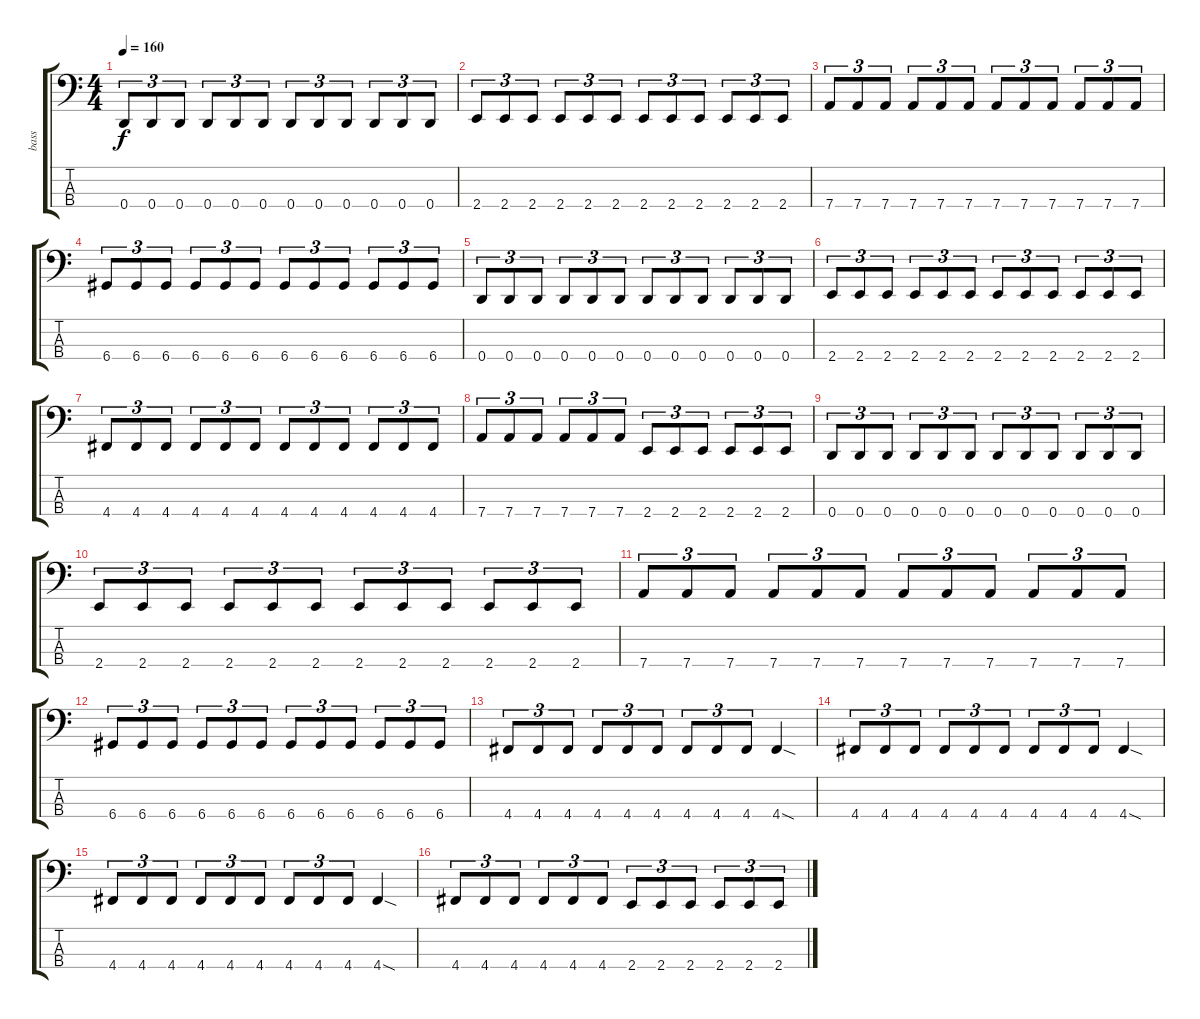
\track ("bass" "bass") {instrument electricbassfinger}
\staff {score tabs}
\tuning (F2 C2 G1 D1) {hide}
\ts (4 4)
\tempo 160
\clef f4
\ks c
0.4.8{tu (3 2) dy f} 0.4.8{tu (3 2)} 0.4.8{tu (3 2)} 0.4.8{tu (3 2)} 0.4.8{tu (3 2)} 0.4.8{tu (3 2)} 0.4.8{tu (3 2)} 0.4.8{tu (3 2)} 0.4.8{tu (3 2)} 0.4.8{tu (3 2)} 0.4.8{tu (3 2)} 0.4.8{tu (3 2)} |
2.4.8{tu (3 2)} 2.4.8{tu (3 2)} 2.4.8{tu (3 2)} 2.4.8{tu (3 2)} 2.4.8{tu (3 2)} 2.4.8{tu (3 2)} 2.4.8{tu (3 2)} 2.4.8{tu (3 2)} 2.4.8{tu (3 2)} 2.4.8{tu (3 2)} 2.4.8{tu (3 2)} 2.4.8{tu (3 2)} |
7.4.8{tu (3 2)} 7.4.8{tu (3 2)} 7.4.8{tu (3 2)} 7.4.8{tu (3 2)} 7.4.8{tu (3 2)} 7.4.8{tu (3 2)} 7.4.8{tu (3 2)} 7.4.8{tu (3 2)} 7.4.8{tu (3 2)} 7.4.8{tu (3 2)} 7.4.8{tu (3 2)} 7.4.8{tu (3 2)} |
6.4.8{tu (3 2)} 6.4.8{tu (3 2)} 6.4.8{tu (3 2)} 6.4.8{tu (3 2)} 6.4.8{tu (3 2)} 6.4.8{tu (3 2)} 6.4.8{tu (3 2)} 6.4.8{tu (3 2)} 6.4.8{tu (3 2)} 6.4.8{tu (3 2)} 6.4.8{tu (3 2)} 6.4.8{tu (3 2)} |
0.4.8{tu (3 2)} 0.4.8{tu (3 2)} 0.4.8{tu (3 2)} 0.4.8{tu (3 2)} 0.4.8{tu (3 2)} 0.4.8{tu (3 2)} 0.4.8{tu (3 2)} 0.4.8{tu (3 2)} 0.4.8{tu (3 2)} 0.4.8{tu (3 2)} 0.4.8{tu (3 2)} 0.4.8{tu (3 2)} |
2.4.8{tu (3 2)} 2.4.8{tu (3 2)} 2.4.8{tu (3 2)} 2.4.8{tu (3 2)} 2.4.8{tu (3 2)} 2.4.8{tu (3 2)} 2.4.8{tu (3 2)} 2.4.8{tu (3 2)} 2.4.8{tu (3 2)} 2.4.8{tu (3 2)} 2.4.8{tu (3 2)} 2.4.8{tu (3 2)} |
4.4.8{tu (3 2)} 4.4.8{tu (3 2)} 4.4.8{tu (3 2)} 4.4.8{tu (3 2)} 4.4.8{tu (3 2)} 4.4.8{tu (3 2)} 4.4.8{tu (3 2)} 4.4.8{tu (3 2)} 4.4.8{tu (3 2)} 4.4.8{tu (3 2)} 4.4.8{tu (3 2)} 4.4.8{tu (3 2)} |
7.4.8{tu (3 2)} 7.4.8{tu (3 2)} 7.4.8{tu (3 2)} 7.4.8{tu (3 2)} 7.4.8{tu (3 2)} 7.4.8{tu (3 2)} 2.4.8{tu (3 2)} 2.4.8{tu (3 2)} 2.4.8{tu (3 2)} 2.4.8{tu (3 2)} 2.4.8{tu (3 2)} 2.4.8{tu (3 2)} |
0.4.8{tu (3 2)} 0.4.8{tu (3 2)} 0.4.8{tu (3 2)} 0.4.8{tu (3 2)} 0.4.8{tu (3 2)} 0.4.8{tu (3 2)} 0.4.8{tu (3 2)} 0.4.8{tu (3 2)} 0.4.8{tu (3 2)} 0.4.8{tu (3 2)} 0.4.8{tu (3 2)} 0.4.8{tu (3 2)} |
2.4.8{tu (3 2)} 2.4.8{tu (3 2)} 2.4.8{tu (3 2)} 2.4.8{tu (3 2)} 2.4.8{tu (3 2)} 2.4.8{tu (3 2)} 2.4.8{tu (3 2)} 2.4.8{tu (3 2)} 2.4.8{tu (3 2)} 2.4.8{tu (3 2)} 2.4.8{tu (3 2)} 2.4.8{tu (3 2)} |
7.4.8{tu (3 2)} 7.4.8{tu (3 2)} 7.4.8{tu (3 2)} 7.4.8{tu (3 2)} 7.4.8{tu (3 2)} 7.4.8{tu (3 2)} 7.4.8{tu (3 2)} 7.4.8{tu (3 2)} 7.4.8{tu (3 2)} 7.4.8{tu (3 2)} 7.4.8{tu (3 2)} 7.4.8{tu (3 2)} |
6.4.8{tu (3 2)} 6.4.8{tu (3 2)} 6.4.8{tu (3 2)} 6.4.8{tu (3 2)} 6.4.8{tu (3 2)} 6.4.8{tu (3 2)} 6.4.8{tu (3 2)} 6.4.8{tu (3 2)} 6.4.8{tu (3 2)} 6.4.8{tu (3 2)} 6.4.8{tu (3 2)} 6.4.8{tu (3 2)} |
4.4.8{tu (3 2)} 4.4.8{tu (3 2)} 4.4.8{tu (3 2)} 4.4.8{tu (3 2)} 4.4.8{tu (3 2)} 4.4.8{tu (3 2)} 4.4.8{tu (3 2)} 4.4.8{tu (3 2)} 4.4.8{tu (3 2)} 4.4{sod}.4 |
4.4.8{tu (3 2)} 4.4.8{tu (3 2)} 4.4.8{tu (3 2)} 4.4.8{tu (3 2)} 4.4.8{tu (3 2)} 4.4.8{tu (3 2)} 4.4.8{tu (3 2)} 4.4.8{tu (3 2)} 4.4.8{tu (3 2)} 4.4{sod}.4 |
4.4.8{tu (3 2)} 4.4.8{tu (3 2)} 4.4.8{tu (3 2)} 4.4.8{tu (3 2)} 4.4.8{tu (3 2)} 4.4.8{tu (3 2)} 4.4.8{tu (3 2)} 4.4.8{tu (3 2)} 4.4.8{tu (3 2)} 4.4{sod}.4 |
4.4.8{tu (3 2)} 4.4.8{tu (3 2)} 4.4.8{tu (3 2)} 4.4.8{tu (3 2)} 4.4.8{tu (3 2)} 4.4.8{tu (3 2)} 2.4.8{tu (3 2)} 2.4.8{tu (3 2)} 2.4.8{tu (3 2)} 2.4.8{tu (3 2)} 2.4.8{tu (3 2)} 2.4.8{tu (3 2)}
